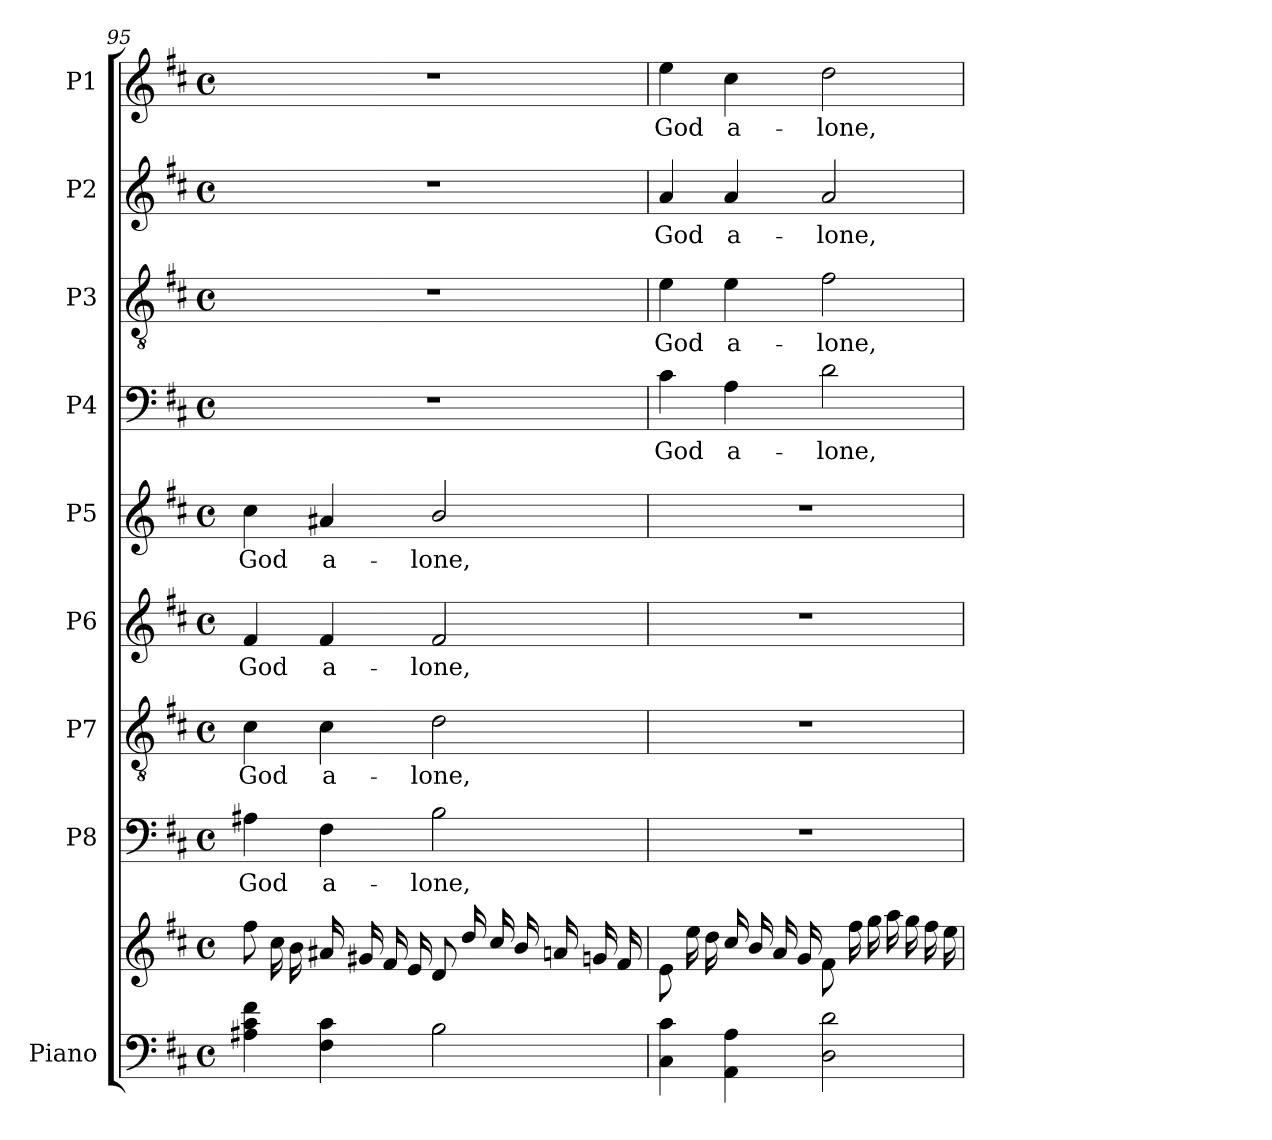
**kern	**kern	**kern	**text	**kern	**text	**kern	**text	**kern	**text	**kern	**text	**kern	**text	**kern	**text	**kern	**text
*part9	*part9	*part8	*part8	*part7	*part7	*part6	*part6	*part5	*part5	*part4	*part4	*part3	*part3	*part2	*part2	*part1	*part1
*staff10	*staff9	*staff8	*staff8	*staff7	*staff7	*staff6	*staff6	*staff5	*staff5	*staff4	*staff4	*staff3	*staff3	*staff2	*staff2	*staff1	*staff1
*I"Piano	*	*I"P8	*	*I"P7	*	*I"P6	*	*I"P5	*	*I"P4	*	*I"P3	*	*I"P2	*	*I"P1	*
*clefF4	*clefG2	*clefF4	*	*clefGv2	*	*clefG2	*	*clefG2	*	*clefF4	*	*clefGv2	*	*clefG2	*	*clefG2	*
*	*	*	*	*ITrd7c12	*	*	*	*	*	*	*	*ITrd7c12	*	*	*	*	*
*k[f#c#]	*k[f#c#]	*k[f#c#]	*	*k[f#c#]	*	*k[f#c#]	*	*k[f#c#]	*	*k[f#c#]	*	*k[f#c#]	*	*k[f#c#]	*	*k[f#c#]	*
*D:	*D:	*D:	*	*D:	*	*D:	*	*D:	*	*D:	*	*D:	*	*D:	*	*D:	*
*M4/4	*M4/4	*M4/4	*	*M4/4	*	*M4/4	*	*M4/4	*	*M4/4	*	*M4/4	*	*M4/4	*	*M4/4	*
*met(c)	*met(c)	*met(c)	*	*met(c)	*	*met(c)	*	*met(c)	*	*met(c)	*	*met(c)	*	*met(c)	*	*met(c)	*
=95	=95	=95	=95	=95	=95	=95	=95	=95	=95	=95	=95	=95	=95	=95	=95	=95	=95
!	!	!	!LO:LY:b:color=#000000	!	!	!	!	!	!	!	!	!	!	!	!	!	!
!	!	!	!	!	!LO:LY:b:color=#000000	!	!	!	!	!	!	!	!	!	!	!	!
!	!	!	!	!	!	!	!LO:LY:b:color=#000000	!	!	!	!	!	!	!	!	!	!
!	!	!	!	!	!	!	!	!	!LO:LY:b:color=#000000	!	!	!	!	!	!	!	!
4A#Xi\ 4c#i 4f#i	8ff#i\	4A#Xi\	God	4C#i\	God	4f#i/	God	4cc#i\	God	1r	.	1r	.	1r	.	1r	.
.	16cc#i\	.	.	.	.	.	.	.	.	.	.	.	.	.	.	.	.
.	16bi\	.	.	.	.	.	.	.	.	.	.	.	.	.	.	.	.
!	!	!	!LO:LY:b:color=#000000	!	!	!	!	!	!	!	!	!	!	!	!	!	!
!	!	!	!	!	!LO:LY:b:color=#000000	!	!	!	!	!	!	!	!	!	!	!	!
!	!	!	!	!	!	!	!LO:LY:b:color=#000000	!	!	!	!	!	!	!	!	!	!
!	!	!	!	!	!	!	!	!	!LO:LY:b:color=#000000	!	!	!	!	!	!	!	!
4F#i\ 4c#i	16a#Xi/	4F#i\	a-	4C#i\	a-	4f#i/	a-	4a#Xi/	a-	.	.	.	.	.	.	.	.
.	16g#Xi/	.	.	.	.	.	.	.	.	.	.	.	.	.	.	.	.
.	16f#i/	.	.	.	.	.	.	.	.	.	.	.	.	.	.	.	.
.	16ei/	.	.	.	.	.	.	.	.	.	.	.	.	.	.	.	.
!	!	!	!LO:LY:b:color=#000000	!	!	!	!	!	!	!	!	!	!	!	!	!	!
!	!	!	!	!	!LO:LY:b:color=#000000	!	!	!	!	!	!	!	!	!	!	!	!
!	!	!	!	!	!	!	!LO:LY:b:color=#000000	!	!	!	!	!	!	!	!	!	!
!	!	!	!	!	!	!	!	!	!LO:LY:b:color=#000000	!	!	!	!	!	!	!	!
2Bi\	8di/	2Bi\	-lone,	2Di\	-lone,	2f#i/	-lone,	2bi/	-lone,	.	.	.	.	.	.	.	.
.	16ddi/	.	.	.	.	.	.	.	.	.	.	.	.	.	.	.	.
.	16cc#i/	.	.	.	.	.	.	.	.	.	.	.	.	.	.	.	.
.	16bi/	.	.	.	.	.	.	.	.	.	.	.	.	.	.	.	.
.	16ani/	.	.	.	.	.	.	.	.	.	.	.	.	.	.	.	.
.	16gni/	.	.	.	.	.	.	.	.	.	.	.	.	.	.	.	.
.	16f#i/	.	.	.	.	.	.	.	.	.	.	.	.	.	.	.	.
=96	=96	=96	=96	=96	=96	=96	=96	=96	=96	=96	=96	=96	=96	=96	=96	=96	=96
!	!	!	!	!	!	!	!	!	!	!	!LO:LY:b:color=#000000	!	!	!	!	!	!
!	!	!	!	!	!	!	!	!	!	!	!	!	!LO:LY:b:color=#000000	!	!	!	!
!	!	!	!	!	!	!	!	!	!	!	!	!	!	!	!LO:LY:b:color=#000000	!	!
!	!	!	!	!	!	!	!	!	!	!	!	!	!	!	!	!	!LO:LY:b:color=#000000
4C#i\ 4c#i	8ei\	1r	.	1r	.	1r	.	1r	.	4c#i\	God	4Ei\	God	4ai/	God	4eei\	God
.	16eei\	.	.	.	.	.	.	.	.	.	.	.	.	.	.	.	.
.	16ddi\	.	.	.	.	.	.	.	.	.	.	.	.	.	.	.	.
!	!	!	!	!	!	!	!	!	!	!	!LO:LY:b:color=#000000	!	!	!	!	!	!
!	!	!	!	!	!	!	!	!	!	!	!	!	!LO:LY:b:color=#000000	!	!	!	!
!	!	!	!	!	!	!	!	!	!	!	!	!	!	!	!LO:LY:b:color=#000000	!	!
!	!	!	!	!	!	!	!	!	!	!	!	!	!	!	!	!	!LO:LY:b:color=#000000
4AAi\ 4Ai	16cc#i/	.	.	.	.	.	.	.	.	4Ai\	a-	4Ei\	a-	4ai/	a-	4cc#i\	a-
.	16bi/	.	.	.	.	.	.	.	.	.	.	.	.	.	.	.	.
.	16ai/	.	.	.	.	.	.	.	.	.	.	.	.	.	.	.	.
.	16gi/	.	.	.	.	.	.	.	.	.	.	.	.	.	.	.	.
!	!	!	!	!	!	!	!	!	!	!	!LO:LY:b:color=#000000	!	!	!	!	!	!
!	!	!	!	!	!	!	!	!	!	!	!	!	!LO:LY:b:color=#000000	!	!	!	!
!	!	!	!	!	!	!	!	!	!	!	!	!	!	!	!LO:LY:b:color=#000000	!	!
!	!	!	!	!	!	!	!	!	!	!	!	!	!	!	!	!	!LO:LY:b:color=#000000
2Di\ 2di	8f#i\	.	.	.	.	.	.	.	.	2di\	-lone,	2F#i\	-lone,	2ai/	-lone,	2ddi\	-lone,
.	16ff#i\	.	.	.	.	.	.	.	.	.	.	.	.	.	.	.	.
.	16ggi\	.	.	.	.	.	.	.	.	.	.	.	.	.	.	.	.
.	16aai\	.	.	.	.	.	.	.	.	.	.	.	.	.	.	.	.
.	16ggi\	.	.	.	.	.	.	.	.	.	.	.	.	.	.	.	.
.	16ff#i\	.	.	.	.	.	.	.	.	.	.	.	.	.	.	.	.
.	16eei\	.	.	.	.	.	.	.	.	.	.	.	.	.	.	.	.
=	=	=	=	=	=	=	=	=	=	=	=	=	=	=	=	=	=
*-	*-	*-	*-	*-	*-	*-	*-	*-	*-	*-	*-	*-	*-	*-	*-	*-	*-
